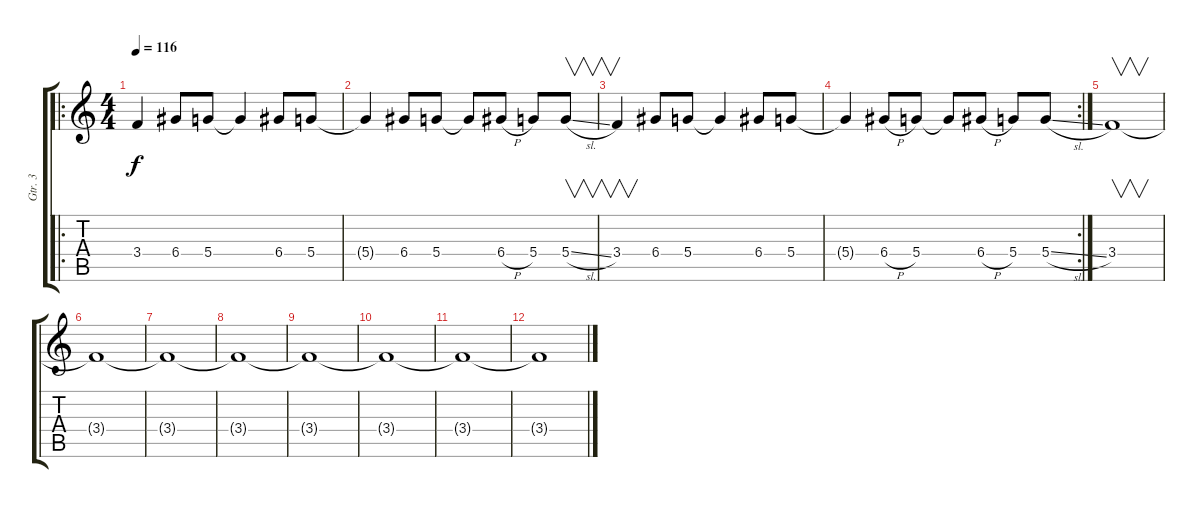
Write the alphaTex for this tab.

\track ("Gtr. 3" "Gtr. 3") {instrument distortionguitar}
\staff {score tabs}
\tuning (E4 B3 G3 D3 A2 E2) {hide}
\ro
\ts (4 4)
\tempo 116
\clef g2
\ks c
3.4.4{dy f} 6.4.8 5.4.8 5.4{t}.4 6.4.8 5.4.8 |
5.4{t}.4 6.4.8 5.4.8 5.4{t}.8 6.4{h}.8 5.4.8 5.4{sl}.8{v} |
3.4.4{v} 6.4.8 5.4.8 5.4{t}.4 6.4.8 5.4.8 |
\rc 2
5.4{t}.4 6.4{h}.8 5.4.8 5.4{t}.8 6.4{h}.8 5.4.8 5.4{sl}.8 |
3.4.1{v volume 14} |
3.4{t}.1{volume 10} |
3.4{t}.1{volume 8} |
3.4{t}.1{volume 5} |
3.4{t}.1 |
3.4{t}.1 |
3.4{t}.1 |
3.4{t}.1
